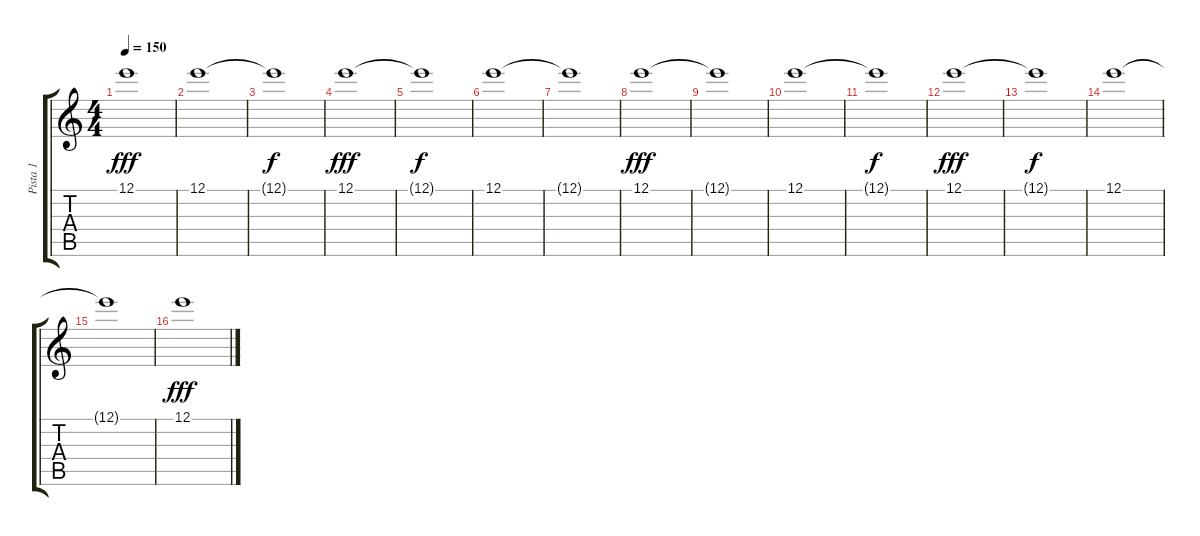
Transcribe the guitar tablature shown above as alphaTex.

\track ("Pista 1" "Pista 1") {instrument overdrivenguitar}
\staff {score tabs}
\tuning (E4 C4 G3 C3 G2 C2) {hide}
\ts (4 4)
\tempo 150
\clef g2
\ks c
12.1{t}.1{dy fff} |
12.1.1 |
12.1{t}.1{dy f} |
12.1.1{dy fff} |
12.1{t}.1{dy f} |
12.1.1 |
12.1{t}.1 |
12.1.1{dy fff} |
12.1{t}.1 |
12.1.1 |
12.1{t}.1{dy f} |
12.1.1{dy fff} |
12.1{t}.1{dy f} |
12.1.1 |
12.1{t}.1 |
12.1.1{dy fff}
